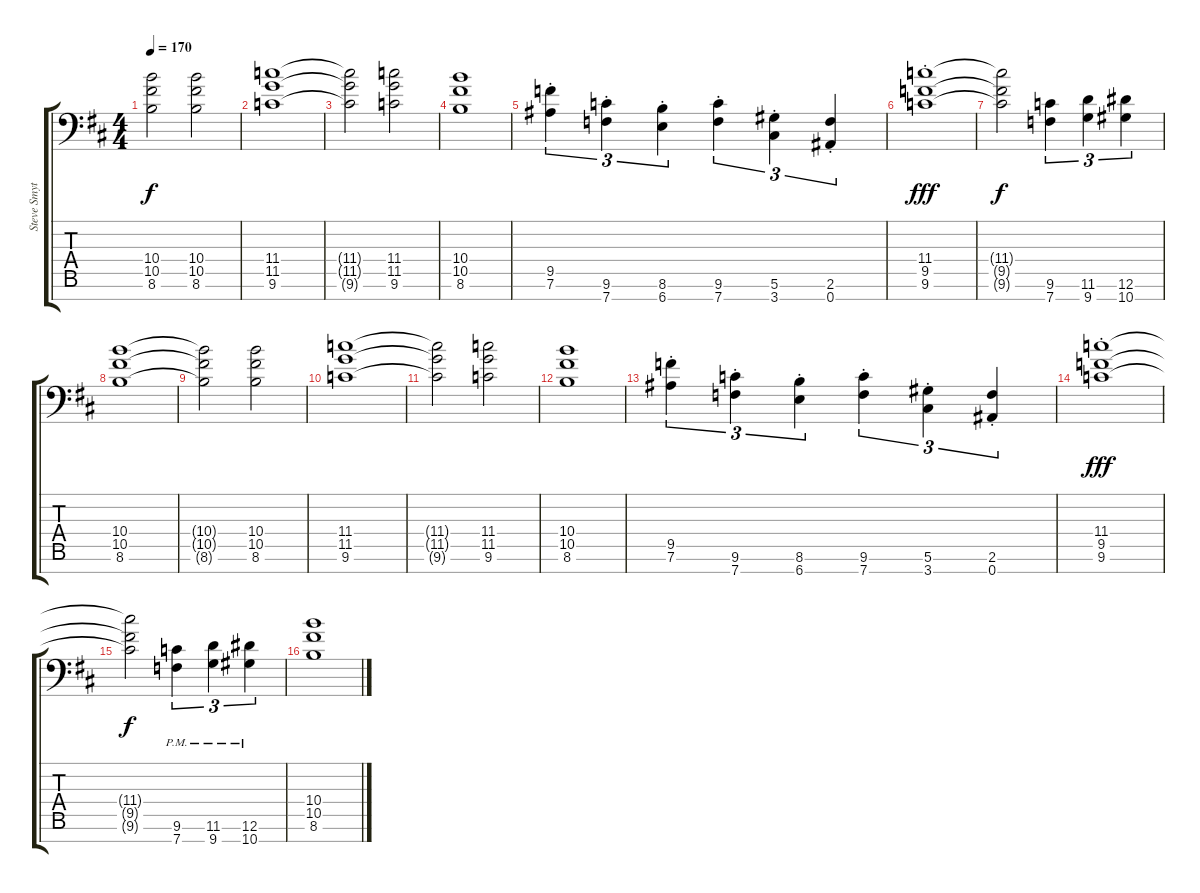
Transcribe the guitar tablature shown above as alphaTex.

\track ("Steve Smyth Rhythm" "Steve Smyt") {instrument distortionguitar}
\staff {score tabs}
\tuning (Eb4 Bb3 Gb3 Db3 Ab2 Eb2 Bb1) {hide}
\ts (4 4)
\tempo 170
\clef f4
\ks d
(10.4{t} 10.5{t} 8.6{t}).2{dy f} (10.4 10.5 8.6).2 |
(11.4 11.5 9.6).1 |
(11.4{t} 11.5{t} 9.6{t}).2 (11.4 11.5 9.6).2 |
(10.4 10.5 8.6).1 |
(9.5{st} 7.6{st}).4{tu (3 2)} (9.6{st} 7.7{st}).4{tu (3 2)} (8.6{st} 6.7{st}).4{tu (3 2)} (9.6{st} 7.7{st}).4{tu (3 2)} (5.6{st} 3.7{st}).4{tu (3 2)} (2.6{st} 0.7{st}).4{tu (3 2)} |
(11.4 9.5{st} 9.6).1{dy fff} |
(11.4{t} 9.5{t} 9.6{t}).2{dy f} (9.6 7.7).4{tu (3 2)} (11.6 9.7).4{tu (3 2)} (12.6 10.7).4{tu (3 2)} |
(10.4 10.5 8.6).1 |
(10.4{t} 10.5{t} 8.6{t}).2 (10.4 10.5 8.6).2 |
(11.4 11.5 9.6).1 |
(11.4{t} 11.5{t} 9.6{t}).2 (11.4 11.5 9.6).2 |
(10.4 10.5 8.6).1 |
(9.5{st} 7.6{st}).4{tu (3 2)} (9.6{st} 7.7{st}).4{tu (3 2)} (8.6{st} 6.7{st}).4{tu (3 2)} (9.6{st} 7.7{st}).4{tu (3 2)} (5.6{st} 3.7{st}).4{tu (3 2)} (2.6{st} 0.7{st}).4{tu (3 2)} |
(11.4 9.5{st} 9.6).1{dy fff} |
(11.4{t} 9.5{t} 9.6{t}).2{dy f} (9.6{pm} 7.7{pm}).4{tu (3 2)} (11.6{pm} 9.7{pm}).4{tu (3 2)} (12.6{pm} 10.7{pm}).4{tu (3 2)} |
(10.4 10.5 8.6).1
